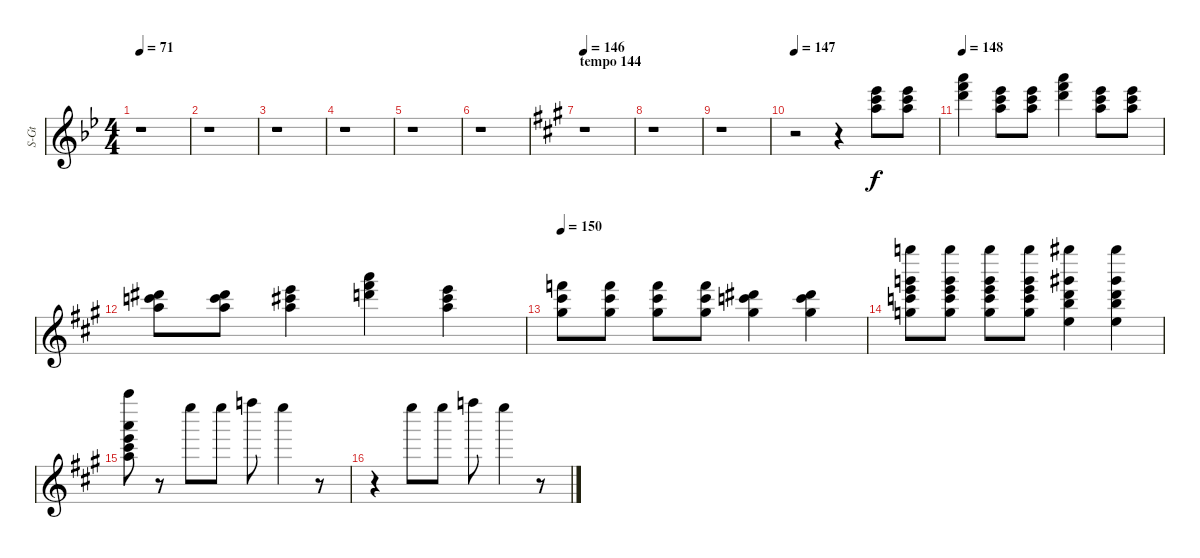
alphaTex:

\bracketExtendMode groupsimilarinstruments
\otherSystemsTrackNameOrientation horizontal
\track ("Choir" "S-Gt") {instrument flute}
\staff {score}
\tuning (E5 B4 G4 D4 A3 E3)
\displaytranspose 12
\ts (4 4)
\tempo 71
\clef g2
\ks bb
r.1{dy f beam Down} |
r.1{beam Down} |
r.1{beam Down} |
r.1{beam Down} |
r.1{beam Down} |
r.1{beam Down} |
\section ("" "tempo 144")
\tempo 146
\ks a
r.1{beam Down} |
r.1{beam Down} |
r.1{beam Down} |
\tempo 147
r.2{beam Down} r.4{beam Down} (5.2{acc forcenatural} 6.3{acc #} 7.4{acc forcenatural}).8{beam Down} (5.2{acc forcenatural} 6.3{acc #} 7.4{acc forcenatural}).8{beam Down} |
\tempo 148
(5.1{acc forcenatural} 7.2{acc #} 7.3{acc forcenatural}).4{beam Down} (5.2{acc forcenatural} 6.3{acc #} 7.4{acc forcenatural}).8{beam Down} (5.2{acc forcenatural} 6.3{acc #} 7.4{acc forcenatural}).8{beam Down} (5.1{acc forcenatural} 7.2{acc #} 7.3{acc forcenatural}).4{beam Down} (5.2{acc forcenatural} 6.3{acc #} 7.4{acc forcenatural}).8{beam Down} (5.2{acc forcenatural} 6.3{acc #} 7.4{acc forcenatural}).8{beam Down} |
(4.2{acc #} 5.3{acc forcenatural} 7.4{acc forcenatural}).8{beam Down} (4.2{acc #} 5.3{acc forcenatural} 7.4{acc forcenatural}).8{beam Down} (5.2{acc forcenatural} 6.3{acc #} 7.4{acc forcenatural}).4{beam Down} (5.1{acc forcenatural} 7.2{acc #} 7.3{acc forcenatural}).4{beam Down} (5.2{acc forcenatural} 6.3{acc #} 7.4{acc forcenatural}).4{beam Down} |
\tempo 150
(6.2{acc forcenatural} 6.3{acc #} 6.4{acc #}).8{beam Down} (6.2{acc forcenatural} 6.3{acc #} 6.4{acc #}).8{beam Down} (6.2{acc forcenatural} 6.3{acc #} 6.4{acc #}).8{beam Down} (6.2{acc forcenatural} 6.3{acc #} 6.4{acc #}).8{beam Down} (4.2{acc #} 5.3{acc forcenatural} 6.4{acc #}).4{beam Down} (4.2{acc #} 5.3{acc forcenatural} 6.4{acc #}).4{beam Down} |
(15.1{acc forcenatural} 8.2{acc forcenatural} 9.3{acc forcenatural} 10.4{acc forcenatural} 10.5{acc forcenatural}).8{beam Down} (15.1{acc forcenatural} 8.2{acc forcenatural} 9.3{acc forcenatural} 10.4{acc forcenatural} 10.5{acc forcenatural}).8{beam Down} (15.1{acc forcenatural} 8.2{acc forcenatural} 9.3{acc forcenatural} 10.4{acc forcenatural} 10.5{acc forcenatural}).8{beam Down} (15.1{acc forcenatural} 8.2{acc forcenatural} 9.3{acc forcenatural} 10.4{acc forcenatural} 10.5{acc forcenatural}).8{beam Down} (16.1{acc #} 9.2{acc #} 7.3{acc forcenatural} 9.4{acc forcenatural} 7.5{acc forcenatural}).4{beam Down} (16.1{acc #} 9.2{acc #} 7.3{acc forcenatural} 9.4{acc forcenatural} 7.5{acc forcenatural}).4{beam Down} |
(17.1{acc forcenatural} 10.2{acc forcenatural} 9.3{acc forcenatural} 11.4{acc #} 12.5{acc forcenatural}).8{beam Down} r.8{beam Down} 12.1{acc forcenatural}.8{beam Down} 12.1{acc forcenatural}.8{beam Down} 13.1{acc forcenatural}.8{beam Down} 12.1{acc forcenatural}.4{beam Down} r.8{beam Down} |
r.4{beam Down} 12.1{acc forcenatural}.8{beam Down} 12.1{acc forcenatural}.8{beam Down} 13.1{acc forcenatural}.8{beam Down} 12.1{acc forcenatural}.4{beam Down} r.8{beam Down}
